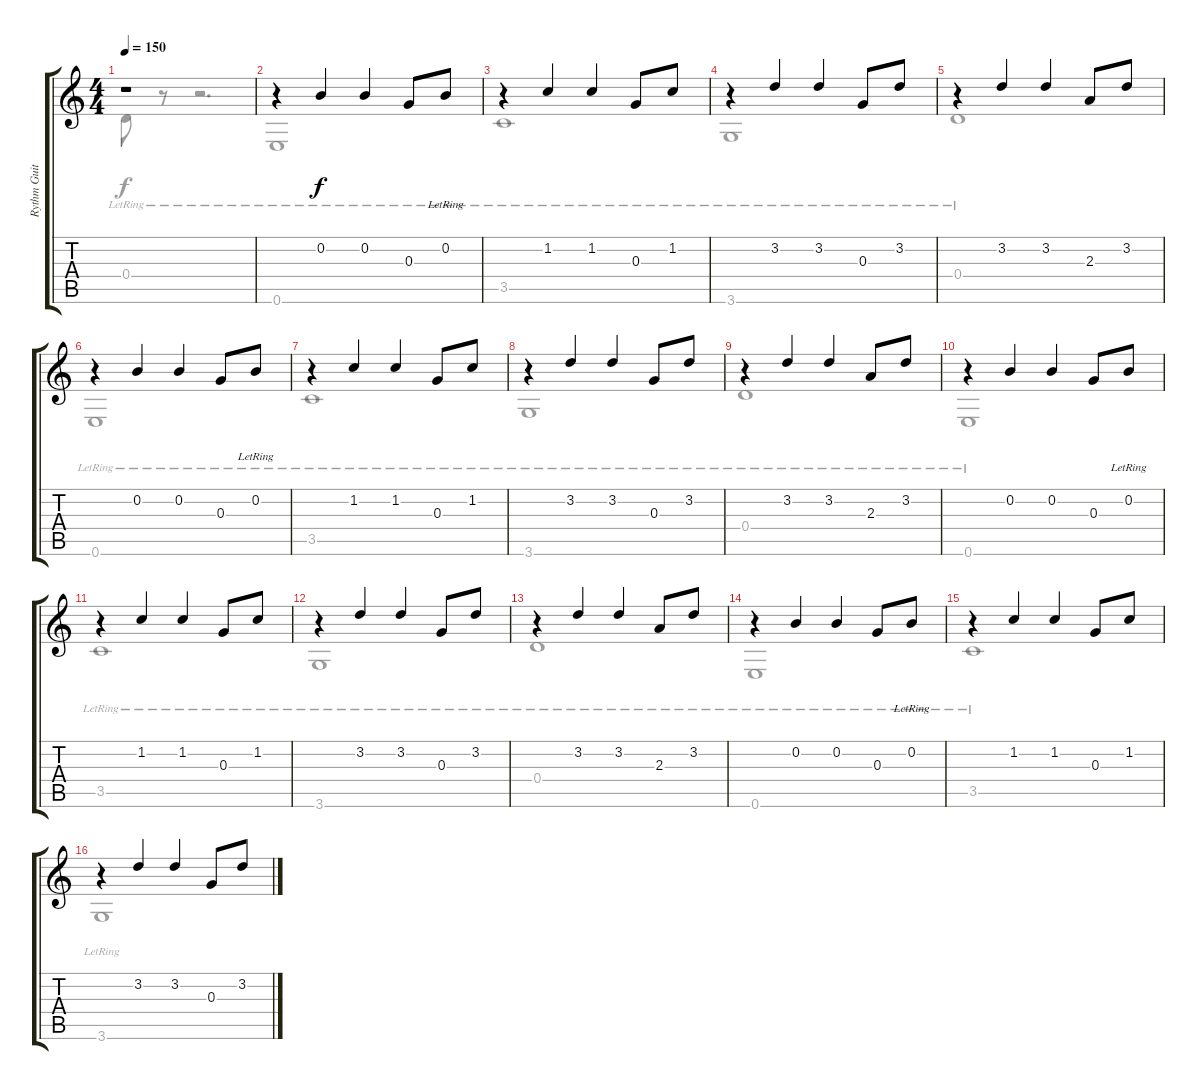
\track ("Rythm Guitar" "Rythm Guit") {instrument acousticguitarsteel}
\staff {score tabs}
\tuning (E4 B3 G3 D3 A2 E2) {hide}
\voice
\ts (4 4)
\tempo 150
\clef g2
\ks c
r.1{dy f} |
r.4 0.2.4 0.2.4 0.3.8 0.2{lr}.8 |
r.4 1.2.4 1.2.4 0.3.8 1.2.8 |
r.4 3.2.4 3.2.4 0.3.8 3.2.8 |
r.4 3.2.4 3.2.4 2.3.8 3.2.8 |
r.4 0.2.4 0.2.4 0.3.8 0.2{lr}.8 |
r.4 1.2.4 1.2.4 0.3.8 1.2.8 |
r.4 3.2.4 3.2.4 0.3.8 3.2.8 |
r.4 3.2.4 3.2.4 2.3.8 3.2.8 |
r.4 0.2.4 0.2.4 0.3.8 0.2{lr}.8 |
r.4 1.2.4 1.2.4 0.3.8 1.2.8 |
r.4 3.2.4 3.2.4 0.3.8 3.2.8 |
r.4 3.2.4 3.2.4 2.3.8 3.2.8 |
r.4 0.2.4 0.2.4 0.3.8 0.2{lr}.8 |
r.4 1.2.4 1.2.4 0.3.8 1.2.8 |
r.4 3.2.4 3.2.4 0.3.8 3.2.8
\voice
\clef g2
\ottava regular
\simile none
\ks c
0.4{lr}.8{dy f} r.8 r.2{d} |
0.6{lr}.1 |
3.5{lr}.1 |
3.6{lr}.1 |
0.4{lr}.1 |
0.6{lr}.1 |
3.5{lr}.1 |
3.6{lr}.1 |
0.4{lr}.1 |
0.6{lr}.1 |
3.5{lr}.1 |
3.6{lr}.1 |
0.4{lr}.1 |
0.6{lr}.1 |
3.5{lr}.1 |
3.6{lr}.1
